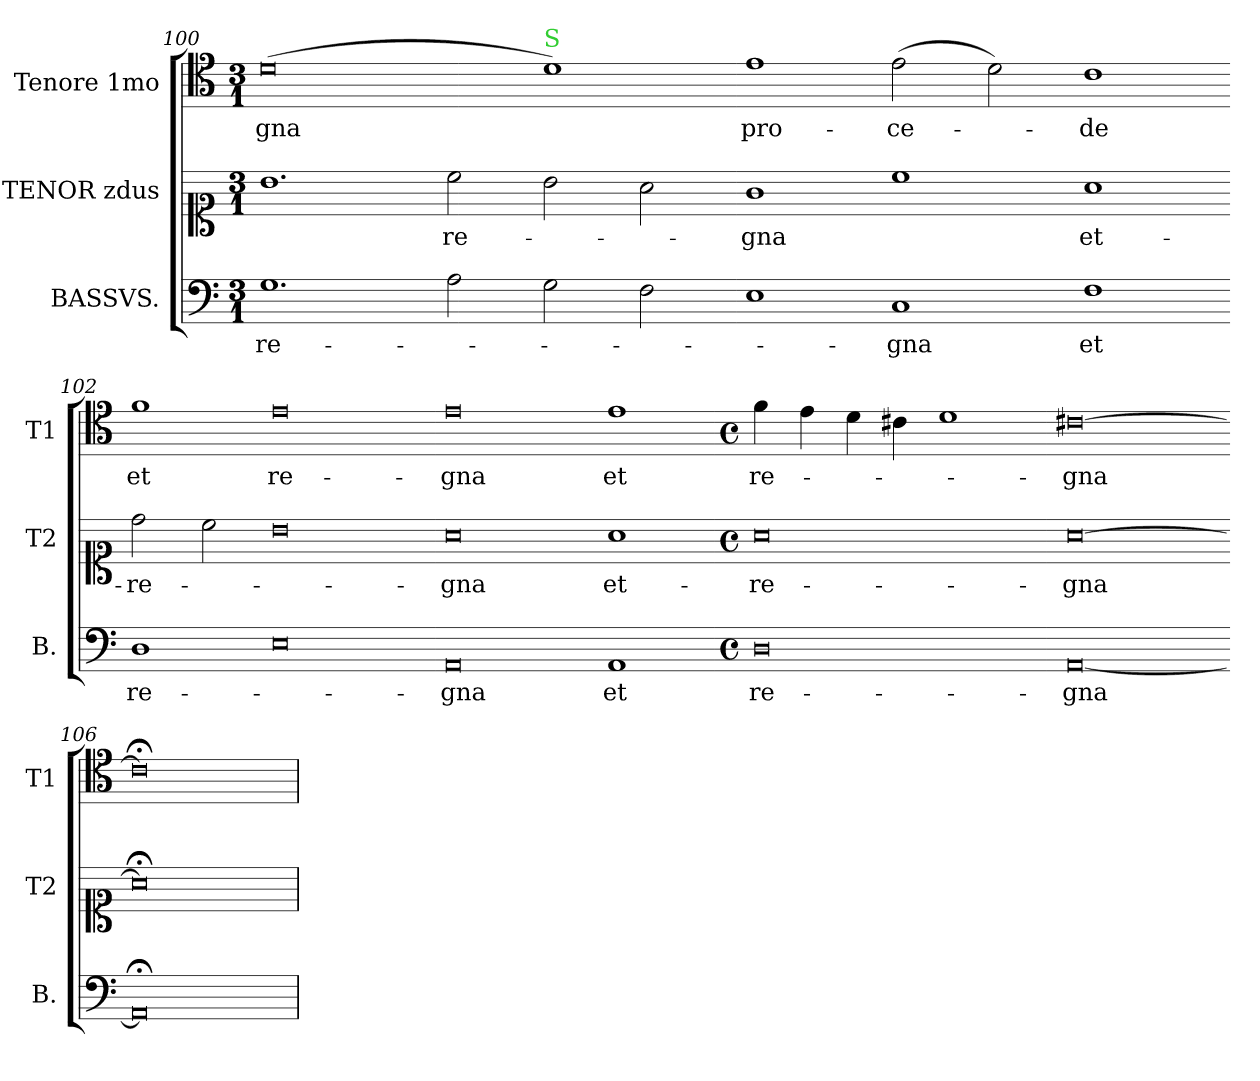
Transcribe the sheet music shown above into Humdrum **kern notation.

**kern	**text	**kern	**text	**kern	**text
*part3	*part3	*part2	*part2	*part1	*part1
*staff3	*staff3	*staff2	*staff2	*staff1	*staff1
*I"BASSVS.	*	*I"TENOR zdus	*	*I"Tenore 1mo	*
*I'B.	*	*I'T2	*	*I'T1	*
*clefF4	*	*clefC1	*	*clefC4	*
*k[]	*	*k[]	*	*k[]	*
*M3/1	*	*M3/1	*	*M3/1	*
=100	=100	=100	=100	=100	=100
1.G\	re-	1.b\	.	(0d\	-gna
2A\	.	2cc\	re-	.	.
!	!	!	!	!LO:TX:a:color=limegreen:t=S	!
2G\	.	2b\	.	1d\)	.
2F\	.	2a\	.	.	.
=101-	=101-	=101-	=101-	=101-	=101-
1E\	.	1g\	-gna	1e\	pro-
1C/	-gna	1cc\	.	(2e\	-ce-
.	.	.	.	2d\)	.
1F\	et	1a\	et-	1c\	-de
=102-	=102-	=102-	=102-	=102-	=102-
1D\	re-	2dd\	-re-	1f\	et
.	.	2cc\	.	.	.
0E\	.	0b\	.	0e\	re-
=103-	=103-	=103-	=103-	=103-	=103-
0AA/	-gna	0a\	-gna	0e\	-gna
1AA/	et	1a\	et-	1e\	et
=104-	=104-	=104-	=104-	=104-	=104-
*M2/1	*	*M2/1	*	*M2/1	*
*met(c)	*	*met(c)	*	*met(c)	*
0D\	re-	0a\	-re-	4f\	re-
.	.	.	.	4e\	.
.	.	.	.	4d\	.
.	.	.	.	4c#X\	.
.	.	.	.	1d\	.
=105-	=105-	=105-	=105-	=105-	=105-
[0AA/	-gna	[0a\	-gna	[0c#X\	-gna
=106-	=106-	=106-	=106-	=106-	=106-
0AA;<;/]	.	0a;<;\]	.	0c#;<;\]	.
=	=	=	=	=	=
*-	*-	*-	*-	*-	*-
